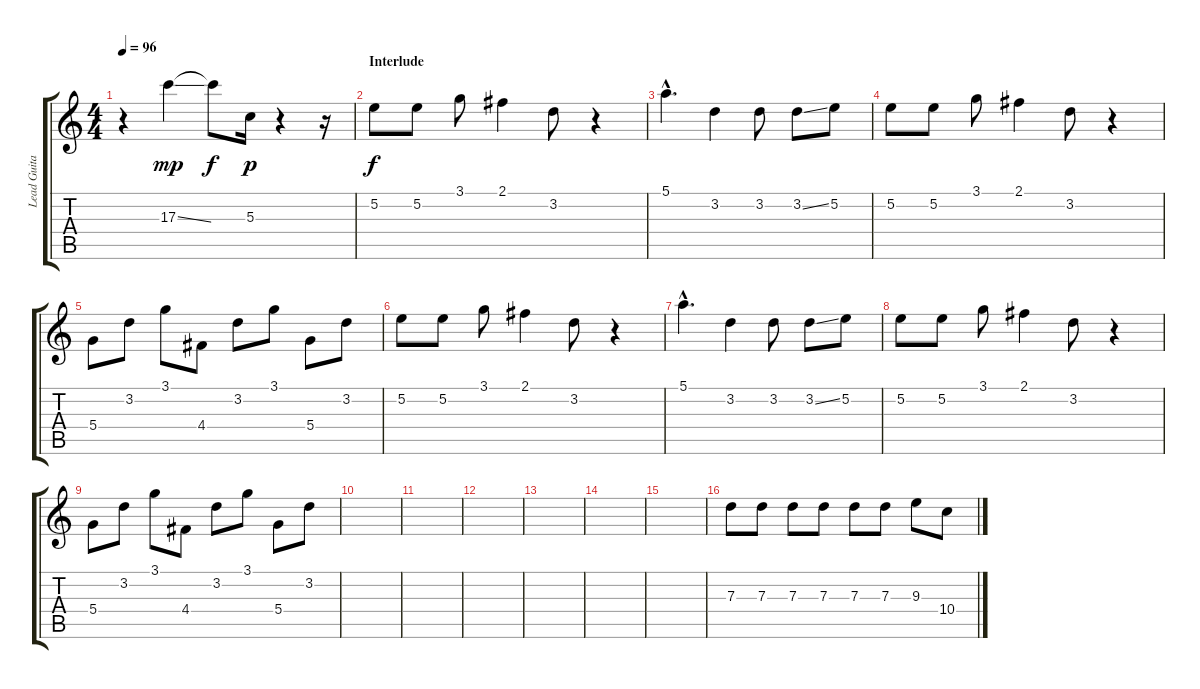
\track ("Lead Guitar" "Lead Guita") {instrument overdrivenguitar}
\staff {score tabs}
\tuning (E4 B3 G3 D3 A2 E2) {hide}
\ts (4 4)
\tempo 96
\clef g2
\ks c
r.4{dy f} 17.3{ss}.4{dy mp} 17.3{t}.8{dy f} 5.3.16{dy p} r.4 r.16 |
\section ("" "Interlude")
5.2.8{dy f balance 0} 5.2.8 3.1.8 2.1.4 3.2.8 r.4 |
5.1{hac}.4{d} 3.2.4 3.2.8 3.2{ss}.8 5.2.8 |
5.2.8 5.2.8 3.1.8 2.1.4 3.2.8 r.4 |
5.4.8 3.2.8 3.1.8 4.4.8 3.2.8 3.1.8 5.4.8 3.2.8 |
5.2.8{balance 3} 5.2.8 3.1.8 2.1.4 3.2.8 r.4 |
5.1{hac}.4{d} 3.2.4 3.2.8 3.2{ss}.8 5.2.8 |
5.2.8 5.2.8 3.1.8 2.1.4 3.2.8 r.4 |
5.4.8 3.2.8 3.1.8 4.4.8 3.2.8 3.1.8 5.4.8 3.2.8 |
|
|
|
|
|
|
7.3.8{instrument overdrivenguitar} 7.3.8 7.3.8 7.3.8 7.3.8 7.3.8 9.3.8 10.4.8
